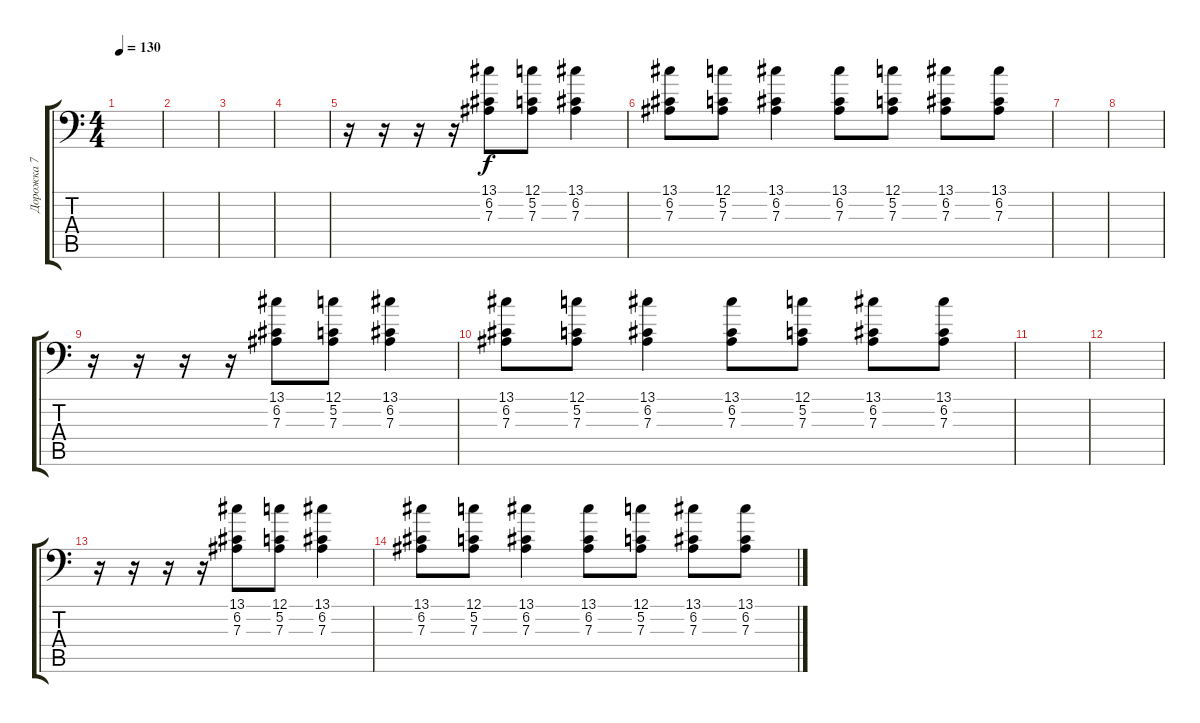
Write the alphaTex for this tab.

\track ("Дорожка 7" "Дорожка 7") {instrument stringensemble1}
\staff {score tabs}
\tuning (C4 G3 Eb3 Bb2 F2 Bb1) {hide}
\ts (4 4)
\tempo 130
\clef f4
\ks c
|
|
|
|
r.16{beam merge} r.16{beam merge} r.16{beam merge} r.16 (13.1 6.2 7.3).8 (12.1 5.2 7.3).8 (13.1 6.2 7.3).4 |
(13.1 6.2 7.3).8 (12.1 5.2 7.3).8 (13.1 6.2 7.3).4 (13.1 6.2 7.3).8 (12.1 5.2 7.3).8 (13.1 6.2 7.3).8 (13.1 6.2 7.3).8 |
|
|
r.16{beam merge} r.16{beam merge} r.16{beam merge} r.16 (13.1 6.2 7.3).8 (12.1 5.2 7.3).8 (13.1 6.2 7.3).4 |
(13.1 6.2 7.3).8 (12.1 5.2 7.3).8 (13.1 6.2 7.3).4 (13.1 6.2 7.3).8 (12.1 5.2 7.3).8 (13.1 6.2 7.3).8 (13.1 6.2 7.3).8 |
|
|
r.16{beam merge} r.16{beam merge} r.16{beam merge} r.16 (13.1 6.2 7.3).8 (12.1 5.2 7.3).8 (13.1 6.2 7.3).4 |
(13.1 6.2 7.3).8 (12.1 5.2 7.3).8 (13.1 6.2 7.3).4 (13.1 6.2 7.3).8 (12.1 5.2 7.3).8 (13.1 6.2 7.3).8 (13.1 6.2 7.3).8
